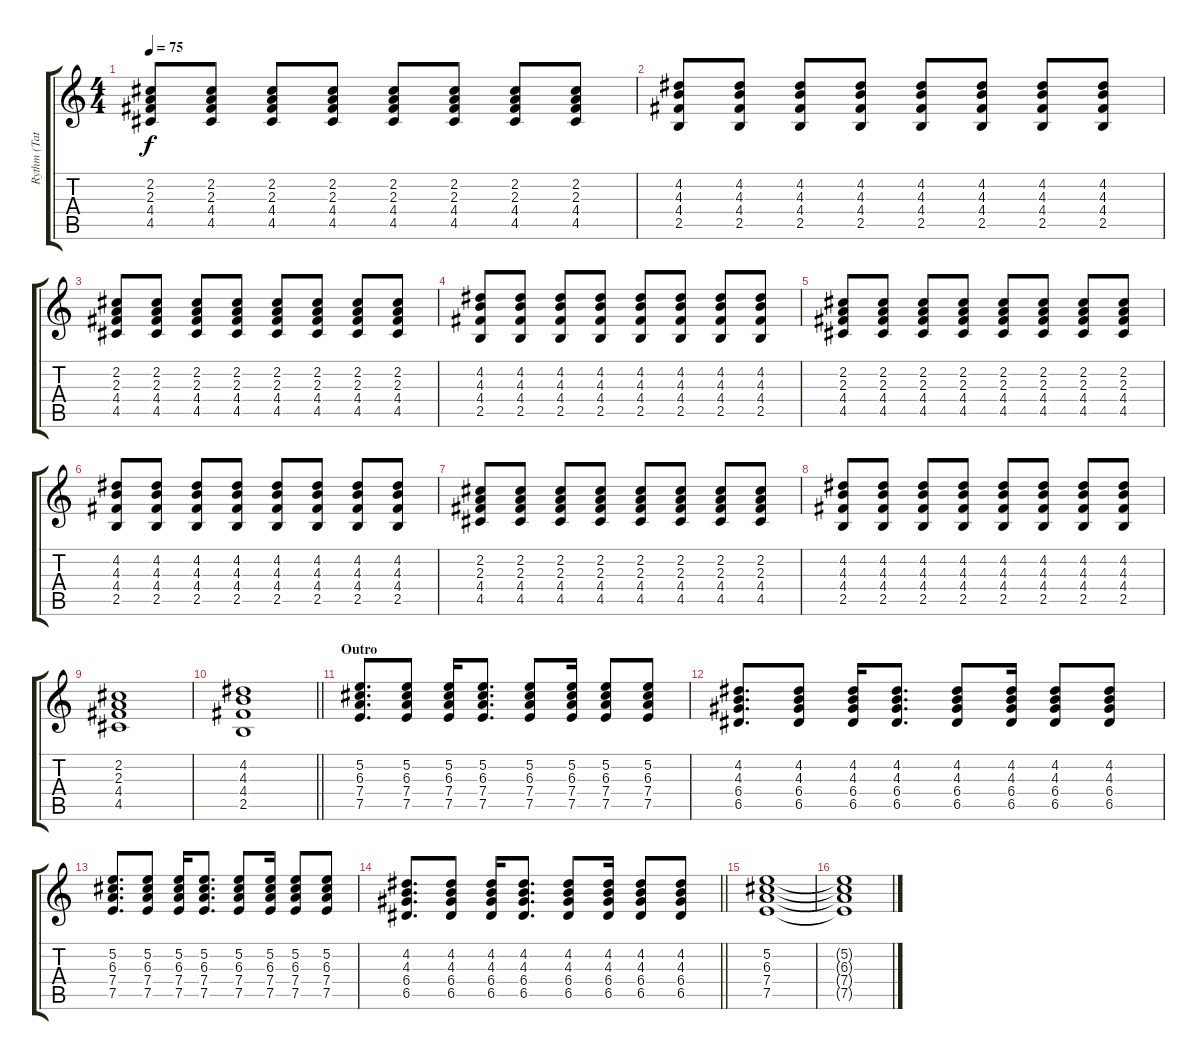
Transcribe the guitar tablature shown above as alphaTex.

\track ("Rythm (Tatsi)" "Rythm (Tat") {instrument acousticguitarsteel}
\staff {score tabs}
\tuning (E4 B3 G3 D3 A2 E2) {hide}
\ts (4 4)
\tempo 75
\clef g2
\ks c
(2.2 2.3 4.4 4.5).8{dy f} (2.2 2.3 4.4 4.5).8 (2.2 2.3 4.4 4.5).8 (2.2 2.3 4.4 4.5).8 (2.2 2.3 4.4 4.5).8 (2.2 2.3 4.4 4.5).8 (2.2 2.3 4.4 4.5).8 (2.2 2.3 4.4 4.5).8 |
(4.2 4.3 4.4 2.5).8 (4.2 4.3 4.4 2.5).8 (4.2 4.3 4.4 2.5).8 (4.2 4.3 4.4 2.5).8 (4.2 4.3 4.4 2.5).8 (4.2 4.3 4.4 2.5).8 (4.2 4.3 4.4 2.5).8 (4.2 4.3 4.4 2.5).8 |
(2.2 2.3 4.4 4.5).8 (2.2 2.3 4.4 4.5).8 (2.2 2.3 4.4 4.5).8 (2.2 2.3 4.4 4.5).8 (2.2 2.3 4.4 4.5).8 (2.2 2.3 4.4 4.5).8 (2.2 2.3 4.4 4.5).8 (2.2 2.3 4.4 4.5).8 |
(4.2 4.3 4.4 2.5).8 (4.2 4.3 4.4 2.5).8 (4.2 4.3 4.4 2.5).8 (4.2 4.3 4.4 2.5).8 (4.2 4.3 4.4 2.5).8 (4.2 4.3 4.4 2.5).8 (4.2 4.3 4.4 2.5).8 (4.2 4.3 4.4 2.5).8 |
(2.2 2.3 4.4 4.5).8 (2.2 2.3 4.4 4.5).8 (2.2 2.3 4.4 4.5).8 (2.2 2.3 4.4 4.5).8 (2.2 2.3 4.4 4.5).8 (2.2 2.3 4.4 4.5).8 (2.2 2.3 4.4 4.5).8 (2.2 2.3 4.4 4.5).8 |
(4.2 4.3 4.4 2.5).8 (4.2 4.3 4.4 2.5).8 (4.2 4.3 4.4 2.5).8 (4.2 4.3 4.4 2.5).8 (4.2 4.3 4.4 2.5).8 (4.2 4.3 4.4 2.5).8 (4.2 4.3 4.4 2.5).8 (4.2 4.3 4.4 2.5).8 |
(2.2 2.3 4.4 4.5).8 (2.2 2.3 4.4 4.5).8 (2.2 2.3 4.4 4.5).8 (2.2 2.3 4.4 4.5).8 (2.2 2.3 4.4 4.5).8 (2.2 2.3 4.4 4.5).8 (2.2 2.3 4.4 4.5).8 (2.2 2.3 4.4 4.5).8 |
(4.2 4.3 4.4 2.5).8 (4.2 4.3 4.4 2.5).8 (4.2 4.3 4.4 2.5).8 (4.2 4.3 4.4 2.5).8 (4.2 4.3 4.4 2.5).8 (4.2 4.3 4.4 2.5).8 (4.2 4.3 4.4 2.5).8 (4.2 4.3 4.4 2.5).8 |
(2.2 2.3 4.4 4.5).1 |
\barLineRight lightlight
(4.2 4.3 4.4 2.5).1 |
\section ("" "Outro")
(5.2 6.3 7.4 7.5).8{d} (5.2 6.3 7.4 7.5).8 (5.2 6.3 7.4 7.5).16 (5.2 6.3 7.4 7.5).8{d} (5.2 6.3 7.4 7.5).8 (5.2 6.3 7.4 7.5).16 (5.2 6.3 7.4 7.5).8 (5.2 6.3 7.4 7.5).8 |
(4.2 4.3 6.4 6.5).8{d} (4.2 4.3 6.4 6.5).8 (4.2 4.3 6.4 6.5).16 (4.2 4.3 6.4 6.5).8{d} (4.2 4.3 6.4 6.5).8 (4.2 4.3 6.4 6.5).16 (4.2 4.3 6.4 6.5).8 (4.2 4.3 6.4 6.5).8 |
(5.2 6.3 7.4 7.5).8{d} (5.2 6.3 7.4 7.5).8 (5.2 6.3 7.4 7.5).16 (5.2 6.3 7.4 7.5).8{d} (5.2 6.3 7.4 7.5).8 (5.2 6.3 7.4 7.5).16 (5.2 6.3 7.4 7.5).8 (5.2 6.3 7.4 7.5).8 |
\barLineRight lightlight
(4.2 4.3 6.4 6.5).8{d} (4.2 4.3 6.4 6.5).8 (4.2 4.3 6.4 6.5).16 (4.2 4.3 6.4 6.5).8{d} (4.2 4.3 6.4 6.5).8 (4.2 4.3 6.4 6.5).16 (4.2 4.3 6.4 6.5).8 (4.2 4.3 6.4 6.5).8 |
(5.2 6.3 7.4 7.5).1 |
(5.2{t} 6.3{t} 7.4{t} 7.5{t}).1
